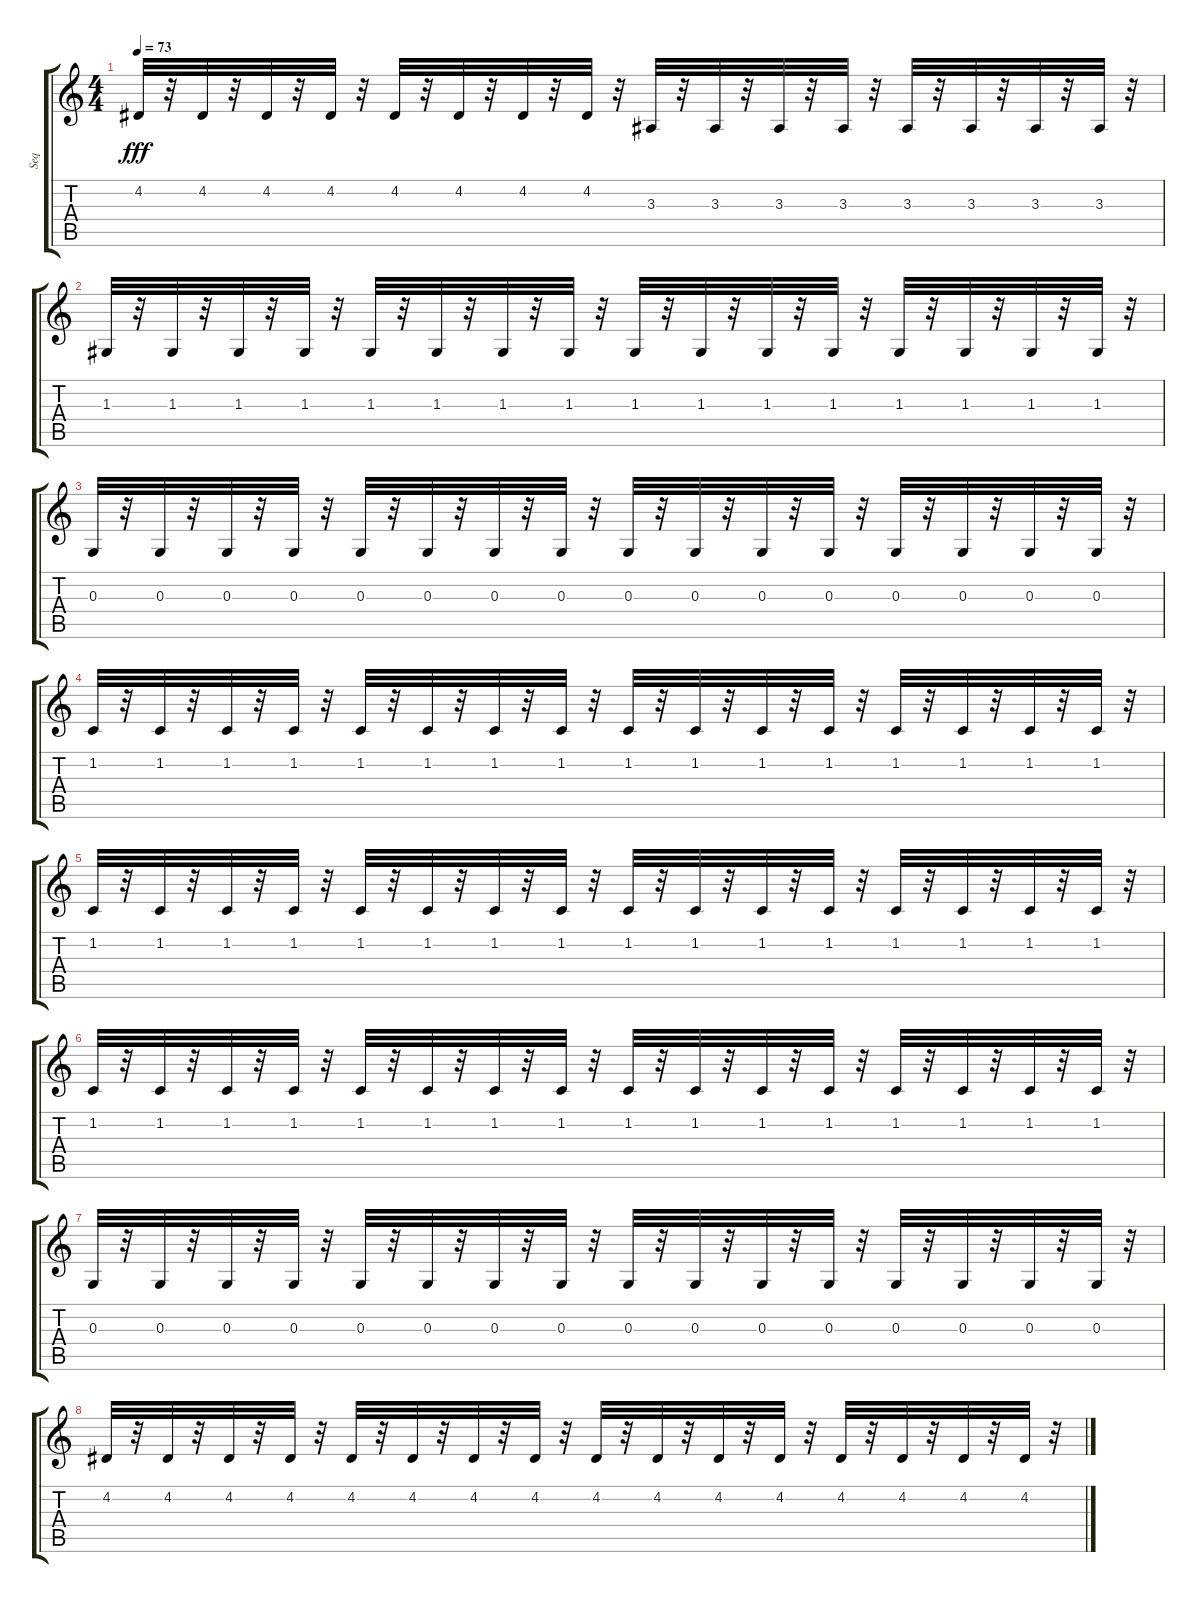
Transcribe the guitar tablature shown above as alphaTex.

\track ("Seq" "Seq") {instrument percussiveorgan}
\staff {score tabs}
\tuning (E4 B3 G3 D3 A2 E2) {hide}
\ts (4 4)
\tempo 73
\clef g2
\ks c
4.2.32{dy fff} r.32 4.2.32 r.32 4.2.32 r.32 4.2.32 r.32 4.2.32 r.32 4.2.32 r.32 4.2.32 r.32 4.2.32 r.32 3.3.32 r.32 3.3.32 r.32 3.3.32 r.32 3.3.32 r.32 3.3.32 r.32 3.3.32 r.32 3.3.32 r.32 3.3.32 r.32 |
1.3.32 r.32 1.3.32 r.32 1.3.32 r.32 1.3.32 r.32 1.3.32 r.32 1.3.32 r.32 1.3.32 r.32 1.3.32 r.32 1.3.32 r.32 1.3.32 r.32 1.3.32 r.32 1.3.32 r.32 1.3.32 r.32 1.3.32 r.32 1.3.32 r.32 1.3.32 r.32 |
0.3.32 r.32 0.3.32 r.32 0.3.32 r.32 0.3.32 r.32 0.3.32 r.32 0.3.32 r.32 0.3.32 r.32 0.3.32 r.32 0.3.32 r.32 0.3.32 r.32 0.3.32 r.32 0.3.32 r.32 0.3.32 r.32 0.3.32 r.32 0.3.32 r.32 0.3.32 r.32 |
1.2.32 r.32 1.2.32 r.32 1.2.32 r.32 1.2.32 r.32 1.2.32 r.32 1.2.32 r.32 1.2.32 r.32 1.2.32 r.32 1.2.32 r.32 1.2.32 r.32 1.2.32 r.32 1.2.32 r.32 1.2.32 r.32 1.2.32 r.32 1.2.32 r.32 1.2.32 r.32 |
1.2.32 r.32 1.2.32 r.32 1.2.32 r.32 1.2.32 r.32 1.2.32 r.32 1.2.32 r.32 1.2.32 r.32 1.2.32 r.32 1.2.32 r.32 1.2.32 r.32 1.2.32 r.32 1.2.32 r.32 1.2.32 r.32 1.2.32 r.32 1.2.32 r.32 1.2.32 r.32 |
1.2.32 r.32 1.2.32 r.32 1.2.32 r.32 1.2.32 r.32 1.2.32 r.32 1.2.32 r.32 1.2.32 r.32 1.2.32 r.32 1.2.32 r.32 1.2.32 r.32 1.2.32 r.32 1.2.32 r.32 1.2.32 r.32 1.2.32 r.32 1.2.32 r.32 1.2.32 r.32 |
0.3.32 r.32 0.3.32 r.32 0.3.32 r.32 0.3.32 r.32 0.3.32 r.32 0.3.32 r.32 0.3.32 r.32 0.3.32 r.32 0.3.32 r.32 0.3.32 r.32 0.3.32 r.32 0.3.32 r.32 0.3.32 r.32 0.3.32 r.32 0.3.32 r.32 0.3.32 r.32 |
4.2.32 r.32 4.2.32 r.32 4.2.32 r.32 4.2.32 r.32 4.2.32 r.32 4.2.32 r.32 4.2.32 r.32 4.2.32 r.32 4.2.32 r.32 4.2.32 r.32 4.2.32 r.32 4.2.32 r.32 4.2.32 r.32 4.2.32 r.32 4.2.32 r.32 4.2.32 r.32
